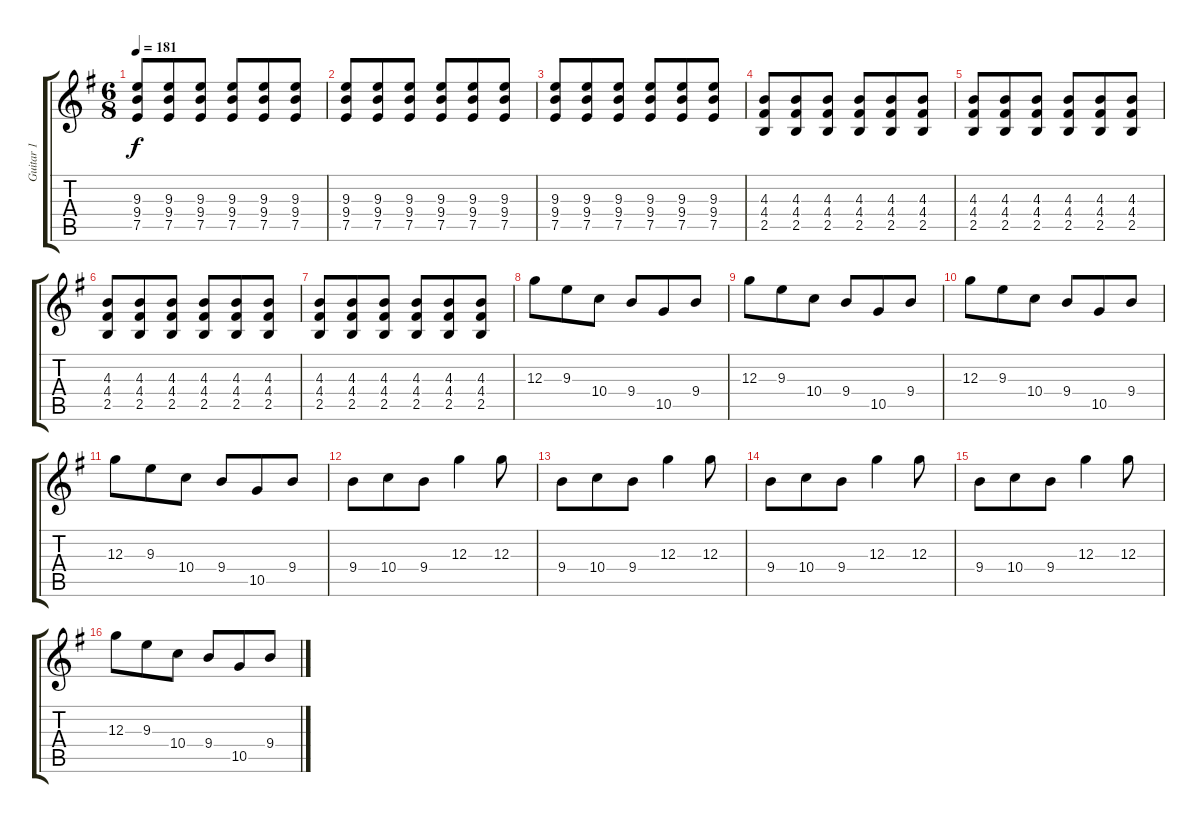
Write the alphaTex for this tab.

\track ("Guitar 1" "Guitar 1") {instrument distortionguitar}
\staff {score tabs}
\tuning (E4 B3 G3 D3 A2 E2) {hide}
\ts (6 8)
\tempo 181
\clef g2
\ks eminor
(9.3 9.4 7.5).8{dy f} (9.3 9.4 7.5).8 (9.3 9.4 7.5).8 (9.3 9.4 7.5).8 (9.3 9.4 7.5).8 (9.3 9.4 7.5).8 |
(9.3 9.4 7.5).8 (9.3 9.4 7.5).8 (9.3 9.4 7.5).8 (9.3 9.4 7.5).8 (9.3 9.4 7.5).8 (9.3 9.4 7.5).8 |
(9.3 9.4 7.5).8 (9.3 9.4 7.5).8 (9.3 9.4 7.5).8 (9.3 9.4 7.5).8 (9.3 9.4 7.5).8 (9.3 9.4 7.5).8 |
(4.3 4.4 2.5).8 (4.3 4.4 2.5).8 (4.3 4.4 2.5).8 (4.3 4.4 2.5).8 (4.3 4.4 2.5).8 (4.3 4.4 2.5).8 |
(4.3 4.4 2.5).8 (4.3 4.4 2.5).8 (4.3 4.4 2.5).8 (4.3 4.4 2.5).8 (4.3 4.4 2.5).8 (4.3 4.4 2.5).8 |
(4.3 4.4 2.5).8 (4.3 4.4 2.5).8 (4.3 4.4 2.5).8 (4.3 4.4 2.5).8 (4.3 4.4 2.5).8 (4.3 4.4 2.5).8 |
(4.3 4.4 2.5).8 (4.3 4.4 2.5).8 (4.3 4.4 2.5).8 (4.3 4.4 2.5).8 (4.3 4.4 2.5).8 (4.3 4.4 2.5).8 |
12.3.8{volume 8 instrument overdrivenguitar} 9.3.8 10.4.8 9.4.8 10.5.8 9.4.8 |
12.3.8 9.3.8 10.4.8 9.4.8 10.5.8 9.4.8 |
12.3.8 9.3.8 10.4.8 9.4.8 10.5.8 9.4.8 |
12.3.8 9.3.8 10.4.8 9.4.8 10.5.8 9.4.8 |
9.4.8 10.4.8 9.4.8 12.3.4 12.3.8 |
9.4.8 10.4.8 9.4.8 12.3.4 12.3.8 |
9.4.8 10.4.8 9.4.8 12.3.4 12.3.8 |
9.4.8 10.4.8 9.4.8 12.3.4 12.3.8 |
12.3.8 9.3.8 10.4.8 9.4.8 10.5.8 9.4.8
